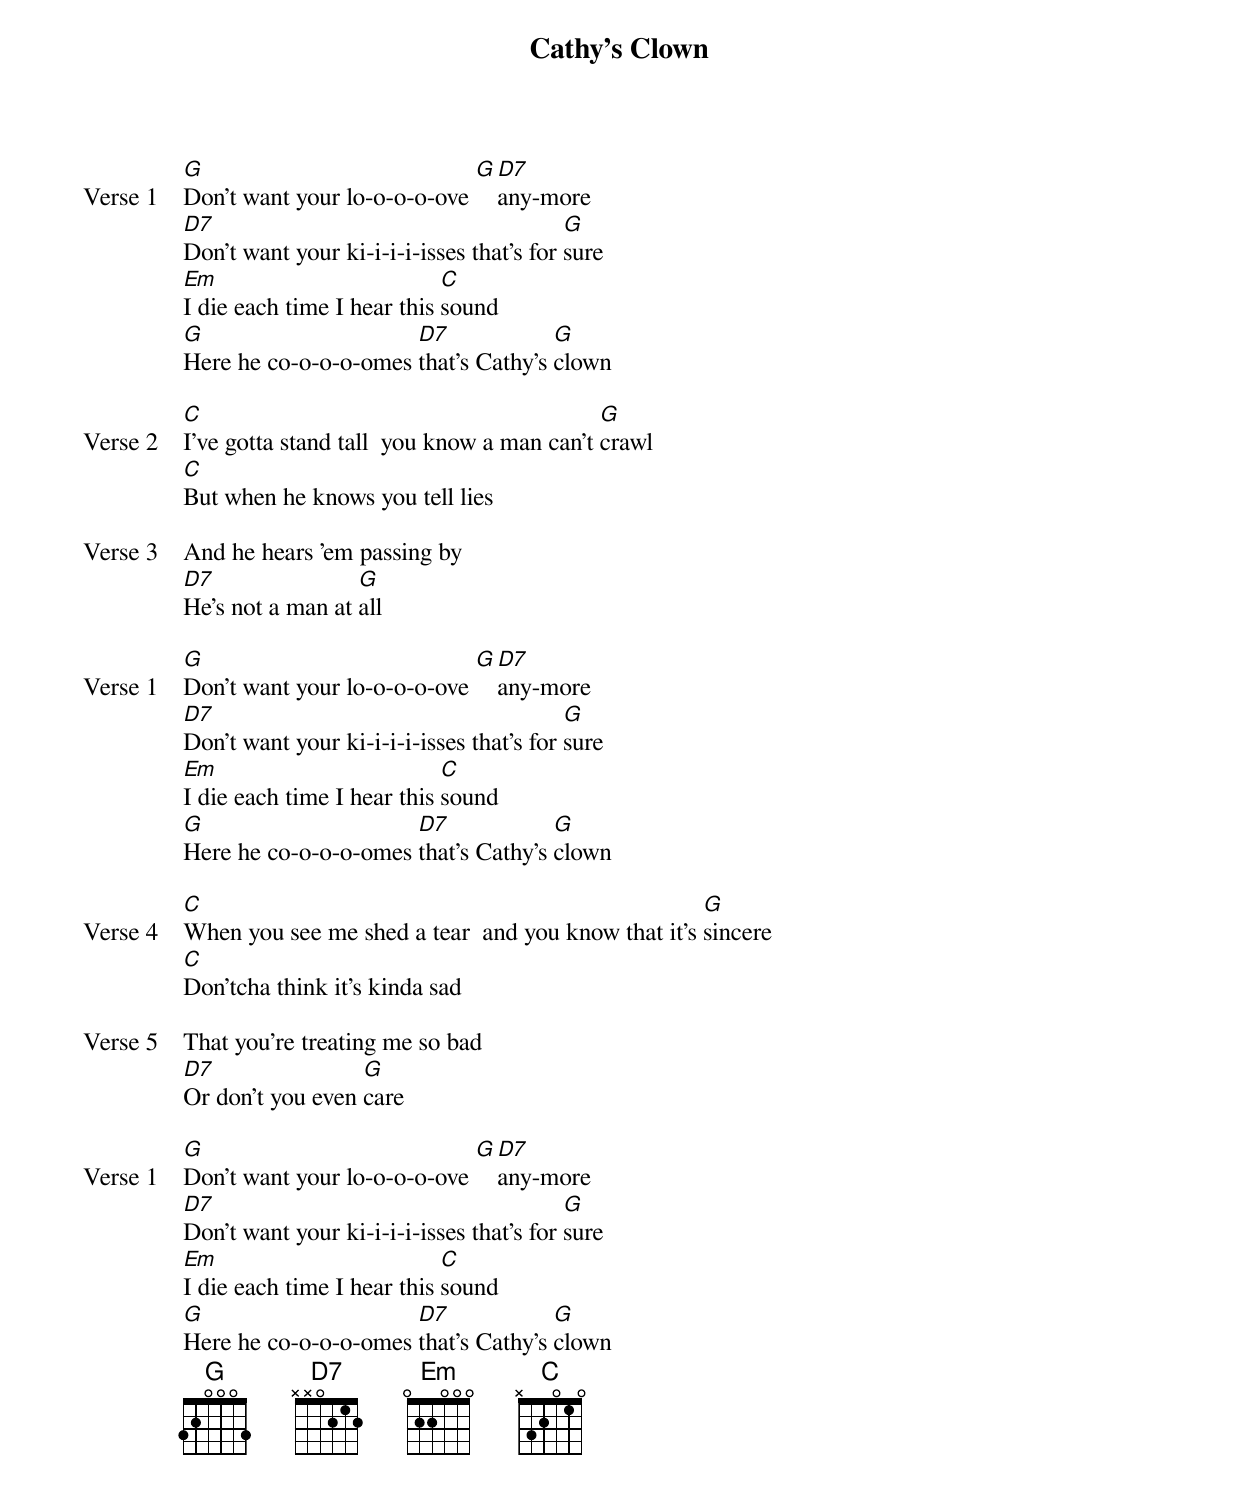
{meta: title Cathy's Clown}
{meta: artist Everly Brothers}
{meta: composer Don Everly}

{start_of_verse: Verse 1}
[G]Don’t want your lo-o-o-o-ove [G][D7]any-more
[D7]Don’t want your ki-i-i-i-isses that’s for [G]sure
[Em]I die each time I hear this [C]sound
[G]Here he co-o-o-o-omes [D7]that’s Cathy’s [G]clown
{end_of_verse}

{start_of_verse: Verse 2}
[C]I’ve gotta stand tall  you know a man can’t [G]crawl
[C]But when he knows you tell lies
{end_of_verse}

{start_of_verse: Verse 3}
And he hears 'em passing by
[D7]He’s not a man at [G]all
{end_of_verse}

{start_of_verse: Verse 1}
[G]Don’t want your lo-o-o-o-ove [G][D7]any-more
[D7]Don’t want your ki-i-i-i-isses that’s for [G]sure
[Em]I die each time I hear this [C]sound
[G]Here he co-o-o-o-omes [D7]that’s Cathy’s [G]clown
{end_of_verse}

{start_of_verse: Verse 4}
[C]When you see me shed a tear  and you know that it's [G]sincere
[C]Don'tcha think it’s kinda sad
{end_of_verse}

{start_of_verse: Verse 5}
That you’re treating me so bad
[D7]Or don’t you even [G]care
{end_of_verse}

{start_of_verse: Verse 1}
[G]Don’t want your lo-o-o-o-ove [G][D7]any-more
[D7]Don’t want your ki-i-i-i-isses that’s for [G]sure
[Em]I die each time I hear this [C]sound
[G]Here he co-o-o-o-omes [D7]that’s Cathy’s [G]clown
{end_of_verse}
